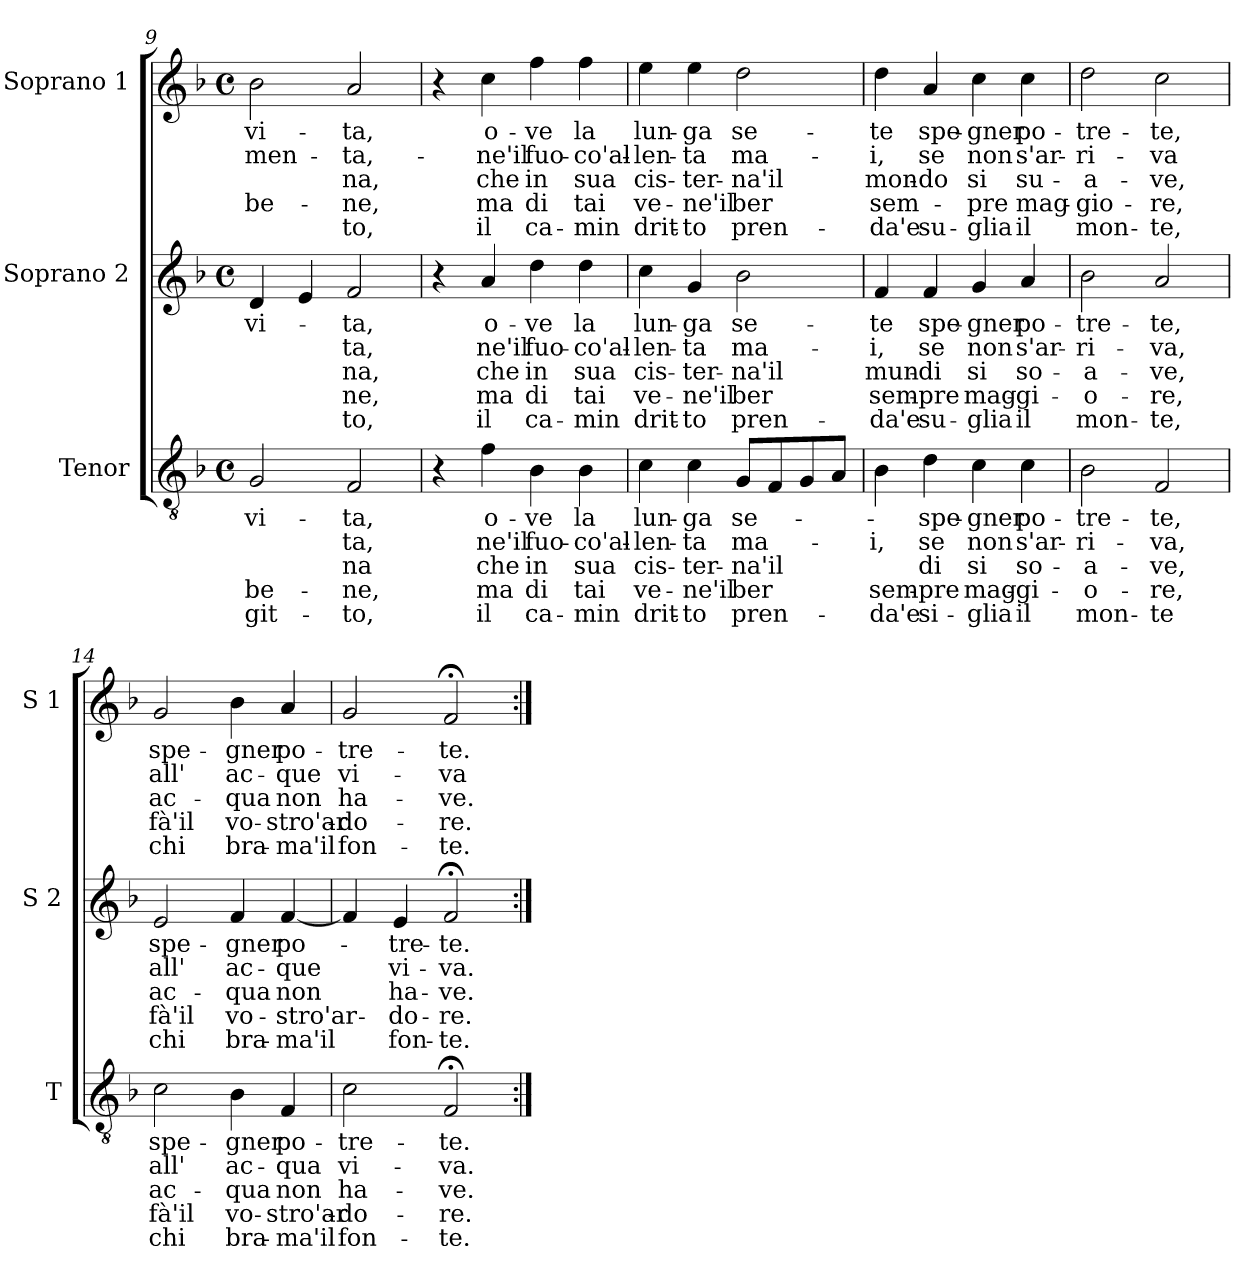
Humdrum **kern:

**kern	**text	**text	**text	**text	**text	**kern	**text	**text	**text	**text	**text	**kern	**text	**text	**text	**text	**text
*part3	*part3	*part3	*part3	*part3	*part3	*part2	*part2	*part2	*part2	*part2	*part2	*part1	*part1	*part1	*part1	*part1	*part1
*staff3	*staff3	*staff3	*staff3	*staff3	*staff3	*staff2	*staff2	*staff2	*staff2	*staff2	*staff2	*staff1	*staff1	*staff1	*staff1	*staff1	*staff1
*I"Tenor	*	*	*	*	*	*I"Soprano 2	*	*	*	*	*	*I"Soprano 1	*	*	*	*	*
*I'T	*	*	*	*	*	*I'S 2	*	*	*	*	*	*I'S 1	*	*	*	*	*
*clefGv2	*	*	*	*	*	*clefG2	*	*	*	*	*	*clefG2	*	*	*	*	*
*k[b-]	*	*	*	*	*	*k[b-]	*	*	*	*	*	*k[b-]	*	*	*	*	*
*F:	*	*	*	*	*	*F:	*	*	*	*	*	*F:	*	*	*	*	*
*M4/4	*	*	*	*	*	*M4/4	*	*	*	*	*	*M4/4	*	*	*	*	*
*met(c)	*	*	*	*	*	*met(c)	*	*	*	*	*	*met(c)	*	*	*	*	*
=9	=9	=9	=9	=9	=9	=9	=9	=9	=9	=9	=9	=9	=9	=9	=9	=9	=9
!	!LO:LY:b	!	!	!LO:LY:b	!LO:LY:b	!	!LO:LY:b	!	!	!	!	!	!LO:LY:b	!LO:LY:b	!	!LO:LY:b	!
2G/	vi-	.	.	be-	-git-	4d/	vi-	.	.	.	.	2b-\	vi-	-men-	.	be-	.
.	.	.	.	.	.	4e/	.	.	.	.	.	.	.	.	.	.	.
!	!LO:LY:b	!LO:LY:b	!LO:LY:b	!LO:LY:b	!LO:LY:b	!	!LO:LY:b	!LO:LY:b	!LO:LY:b	!LO:LY:b	!LO:LY:b	!	!LO:LY:b	!LO:LY:b	!LO:LY:b	!LO:LY:b	!LO:LY:b
2F/	-ta,	-ta,	-na	-ne,	-to,	2f/	-ta,	-ta,	-na,	-ne,	-to,	2a/	-ta,	-ta,-	-na,	-ne,	-to,
=10	=10	=10	=10	=10	=10	=10	=10	=10	=10	=10	=10	=10	=10	=10	=10	=10	=10
4r	.	.	.	.	.	4r	.	.	.	.	.	4r	.	.	.	.	.
!	!LO:LY:b	!LO:LY:b	!LO:LY:b	!LO:LY:b	!LO:LY:b	!	!LO:LY:b	!LO:LY:b	!LO:LY:b	!LO:LY:b	!LO:LY:b	!	!LO:LY:b	!LO:LY:b	!LO:LY:b	!LO:LY:b	!LO:LY:b
4f\	o-	ne'il	che	ma	il	4a/	o-	ne'il	che	ma	il	4cc\	o-	-ne'il	che	ma	il
!	!LO:LY:b	!LO:LY:b	!LO:LY:b	!LO:LY:b	!LO:LY:b	!	!LO:LY:b	!LO:LY:b	!LO:LY:b	!LO:LY:b	!LO:LY:b	!	!LO:LY:b	!LO:LY:b	!LO:LY:b	!LO:LY:b	!LO:LY:b
4B-\	-ve	fuo-	in	di	ca-	4dd\	-ve	fuo-	in	di	ca-	4ff\	-ve	fuo-	in	di	ca-
!	!LO:LY:b	!LO:LY:b	!LO:LY:b	!LO:LY:b	!LO:LY:b	!	!LO:LY:b	!LO:LY:b	!LO:LY:b	!LO:LY:b	!LO:LY:b	!	!LO:LY:b	!LO:LY:b	!LO:LY:b	!LO:LY:b	!LO:LY:b
4B-\	la	-co'al-	sua	tai	-min	4dd\	la	-co'al-	sua	tai	-min	4ff\	la	-co'al-	sua	tai	-min
!!LO:PB:g=z
=11	=11	=11	=11	=11	=11	=11	=11	=11	=11	=11	=11	=11	=11	=11	=11	=11	=11
!	!LO:LY:b	!LO:LY:b	!LO:LY:b	!LO:LY:b	!LO:LY:b	!	!LO:LY:b	!LO:LY:b	!LO:LY:b	!LO:LY:b	!LO:LY:b	!	!LO:LY:b	!LO:LY:b	!LO:LY:b	!LO:LY:b	!LO:LY:b
4c\	lun-	-len-	cis-	ve-	drit-	4cc\	lun-	-len-	cis-	ve-	drit-	4ee\	lun-	-len-	cis-	ve-	drit-
!	!LO:LY:b	!LO:LY:b	!LO:LY:b	!LO:LY:b	!LO:LY:b	!	!LO:LY:b	!LO:LY:b	!LO:LY:b	!LO:LY:b	!LO:LY:b	!	!LO:LY:b	!LO:LY:b	!LO:LY:b	!LO:LY:b	!LO:LY:b
4c\	-ga	-ta	-ter-	-ne'il	-to	4g/	-ga	-ta	-ter-	-ne'il	-to	4ee\	-ga	-ta	-ter-	-ne'il	-to
!	!LO:LY:b	!LO:LY:b	!LO:LY:b	!LO:LY:b	!LO:LY:b	!	!LO:LY:b	!LO:LY:b	!LO:LY:b	!LO:LY:b	!LO:LY:b	!	!LO:LY:b	!LO:LY:b	!LO:LY:b	!LO:LY:b	!LO:LY:b
8G/L	se-	ma-	-na'il	ber	pren-	2b-\	se-	ma-	-na'il	ber	pren-	2dd\	se-	ma-	-na'il	ber	pren-
8F/	.	.	.	.	.	.	.	.	.	.	.	.	.	.	.	.	.
8G/	.	.	.	.	.	.	.	.	.	.	.	.	.	.	.	.	.
8A/J	.	.	.	.	.	.	.	.	.	.	.	.	.	.	.	.	.
=12	=12	=12	=12	=12	=12	=12	=12	=12	=12	=12	=12	=12	=12	=12	=12	=12	=12
!	!	!LO:LY:b	!	!LO:LY:b	!LO:LY:b	!	!LO:LY:b	!LO:LY:b	!LO:LY:b	!LO:LY:b	!LO:LY:b	!	!LO:LY:b	!LO:LY:b	!LO:LY:b	!LO:LY:b	!LO:LY:b
4B-\	.	-i,	.	sem-	-da'e	4f/	-te	-i,	mun-	sem-	-da'e	4dd\	-te	-i,	mon-	sem-	-da'e
!	!LO:LY:b	!LO:LY:b	!LO:LY:b	!LO:LY:b	!LO:LY:b	!	!LO:LY:b	!LO:LY:b	!LO:LY:b	!LO:LY:b	!LO:LY:b	!	!LO:LY:b	!LO:LY:b	!LO:LY:b	!	!LO:LY:b
4d\	spe-	se	di	-pre	si-	4f/	spe-	se	-di	-pre	su-	4a/	spe-	se	-do	.	su-
!	!LO:LY:b	!LO:LY:b	!LO:LY:b	!LO:LY:b	!LO:LY:b	!	!LO:LY:b	!LO:LY:b	!LO:LY:b	!LO:LY:b	!LO:LY:b	!	!LO:LY:b	!LO:LY:b	!LO:LY:b	!LO:LY:b	!LO:LY:b
4c\	-gner	non	si	mag-	-glia	4g/	-gner	non	si	mag-	-glia	4cc\	-gner	non	si	-pre	-glia
!	!LO:LY:b	!LO:LY:b	!LO:LY:b	!LO:LY:b	!LO:LY:b	!	!LO:LY:b	!LO:LY:b	!LO:LY:b	!LO:LY:b	!LO:LY:b	!	!LO:LY:b	!LO:LY:b	!LO:LY:b	!LO:LY:b	!LO:LY:b
4c\	po-	s'ar-	so-	-gi-	il	4a/	po-	s'ar-	so-	-gi-	il	4cc\	po-	s'ar-	su-	mag-	il
=13	=13	=13	=13	=13	=13	=13	=13	=13	=13	=13	=13	=13	=13	=13	=13	=13	=13
!	!LO:LY:b	!LO:LY:b	!LO:LY:b	!LO:LY:b	!LO:LY:b	!	!LO:LY:b	!LO:LY:b	!LO:LY:b	!LO:LY:b	!LO:LY:b	!	!LO:LY:b	!LO:LY:b	!LO:LY:b	!LO:LY:b	!LO:LY:b
2B-\	-tre-	-ri-	-a-	-o-	mon-	2b-\	-tre-	-ri-	-a-	-o-	mon-	2dd\	-tre-	-ri-	-a-	-gio-	mon-
!	!LO:LY:b	!LO:LY:b	!LO:LY:b	!LO:LY:b	!LO:LY:b	!	!LO:LY:b	!LO:LY:b	!LO:LY:b	!LO:LY:b	!LO:LY:b	!	!LO:LY:b	!LO:LY:b	!LO:LY:b	!LO:LY:b	!LO:LY:b
2F/	-te,	-va,	-ve,	-re,	-te	2a/	-te,	-va,	-ve,	-re,	-te,	2cc\	-te,	-va	-ve,	-re,	-te,
=14	=14	=14	=14	=14	=14	=14	=14	=14	=14	=14	=14	=14	=14	=14	=14	=14	=14
!	!LO:LY:b	!LO:LY:b	!LO:LY:b	!LO:LY:b	!LO:LY:b	!	!LO:LY:b	!LO:LY:b	!LO:LY:b	!LO:LY:b	!LO:LY:b	!	!LO:LY:b	!LO:LY:b	!LO:LY:b	!LO:LY:b	!LO:LY:b
2c\	spe-	all'	ac-	fà'il	chi	2e/	spe-	all'	ac-	fà'il	chi	2g/	spe-	all'	ac-	fà'il	chi
!	!LO:LY:b	!LO:LY:b	!LO:LY:b	!LO:LY:b	!LO:LY:b	!	!LO:LY:b	!LO:LY:b	!LO:LY:b	!LO:LY:b	!LO:LY:b	!	!LO:LY:b	!LO:LY:b	!LO:LY:b	!LO:LY:b	!LO:LY:b
4B-\	-gner	ac-	-qua	vo-	bra-	4f/	-gner	ac-	-qua	vo-	bra-	4b-\	-gner	ac-	-qua	vo-	bra-
!	!LO:LY:b	!LO:LY:b	!LO:LY:b	!LO:LY:b	!LO:LY:b	!	!LO:LY:b	!LO:LY:b	!LO:LY:b	!LO:LY:b	!LO:LY:b	!	!LO:LY:b	!LO:LY:b	!LO:LY:b	!LO:LY:b	!LO:LY:b
4F/	po-	-qua	non	-stro'ar-	-ma'il	[4f/	po-	-que	non	-stro'ar-	-ma'il	4a/	po-	-que	non	-stro'ar-	-ma'il
=15	=15	=15	=15	=15	=15	=15	=15	=15	=15	=15	=15	=15	=15	=15	=15	=15	=15
!	!LO:LY:b	!LO:LY:b	!LO:LY:b	!LO:LY:b	!LO:LY:b	!	!	!	!	!	!	!	!LO:LY:b	!LO:LY:b	!LO:LY:b	!LO:LY:b	!LO:LY:b
2c\	-tre-	vi-	ha-	-do-	fon-	4f/]	.	.	.	.	.	2g/	-tre-	vi-	ha-	-do-	fon-
!	!	!	!	!	!	!	!LO:LY:b	!LO:LY:b	!LO:LY:b	!LO:LY:b	!LO:LY:b	!	!	!	!	!	!
.	.	.	.	.	.	4e/	-tre-	vi-	ha-	-do-	fon-	.	.	.	.	.	.
!	!LO:LY:b	!LO:LY:b	!LO:LY:b	!LO:LY:b	!LO:LY:b	!	!LO:LY:b	!LO:LY:b	!LO:LY:b	!LO:LY:b	!LO:LY:b	!	!LO:LY:b	!LO:LY:b	!LO:LY:b	!LO:LY:b	!LO:LY:b
2F;</	-te.	-va.	-ve.	-re.	-te.	2f;</	-te.	-va.	-ve.	-re.	-te.	2f;</	-te.	-va	-ve.	-re.	-te.
=:|!	=:|!	=:|!	=:|!	=:|!	=:|!	=:|!	=:|!	=:|!	=:|!	=:|!	=:|!	=:|!	=:|!	=:|!	=:|!	=:|!	=:|!
*-	*-	*-	*-	*-	*-	*-	*-	*-	*-	*-	*-	*-	*-	*-	*-	*-	*-
